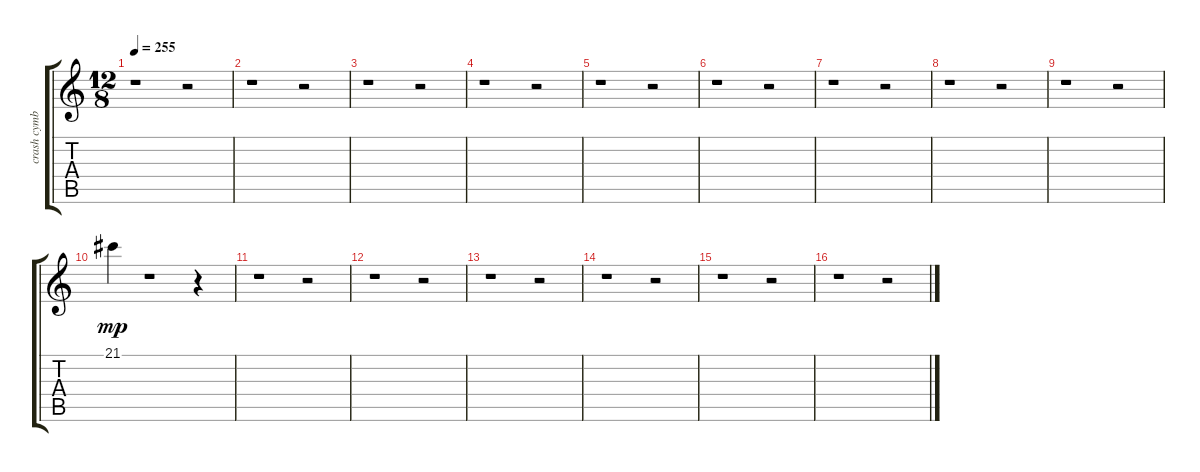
\track ("crash cymbal        " "crash cymb") {instrument drawbarorgan}
\staff {score tabs}
\tuning (E4 B3 G3 D3 A2 E2) {hide}
\ts (12 8)
\tempo 255
\clef g2
\ks c
r.1{dy f} r.2 |
r.1 r.2 |
r.1 r.2 |
r.1 r.2 |
r.1 r.2 |
r.1 r.2 |
r.1 r.2 |
r.1 r.2 |
r.1 r.2 |
21.1.4{dy mp} r.1 r.4 |
r.1 r.2 |
r.1 r.2 |
r.1 r.2 |
r.1 r.2 |
r.1 r.2 |
r.1 r.2
